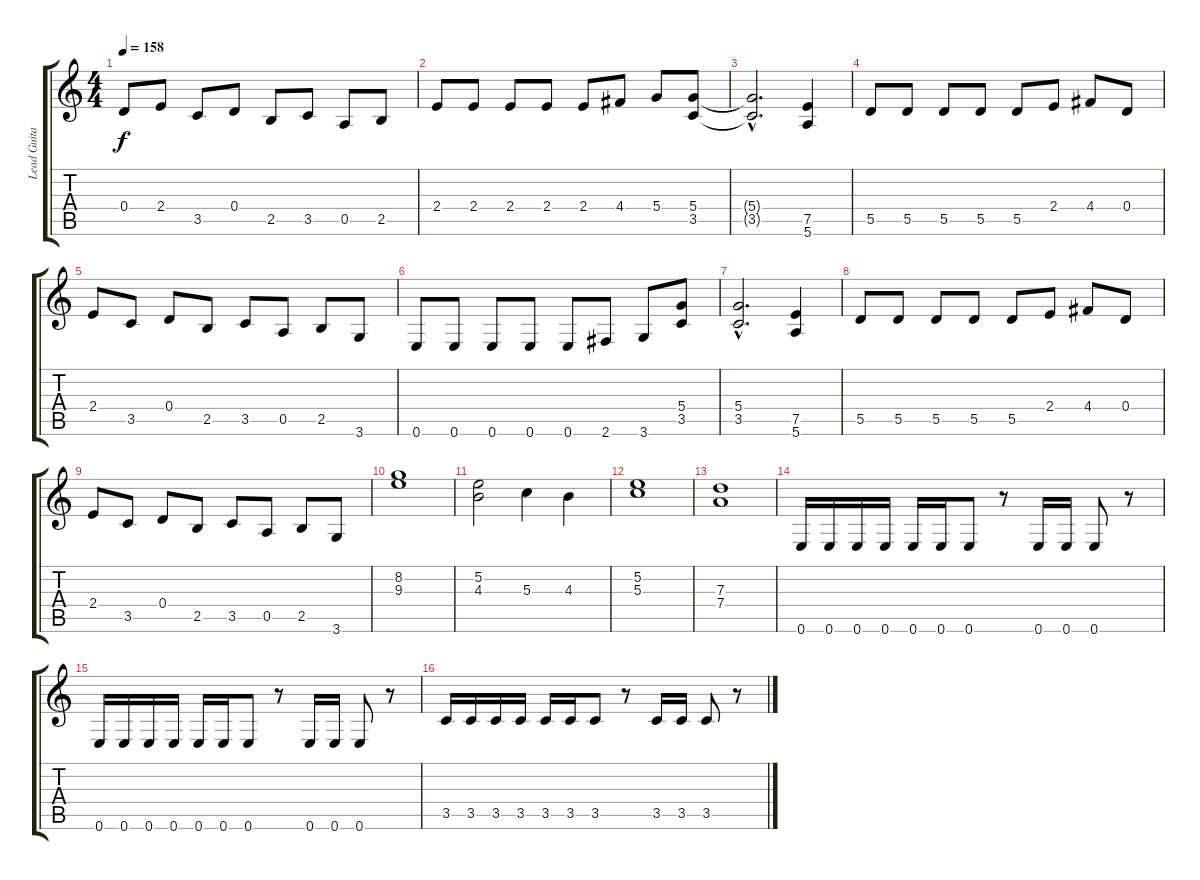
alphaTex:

\track ("Lead Guitar" "Lead Guita") {instrument distortionguitar}
\staff {score tabs}
\tuning (E4 B3 G3 D3 A2 E2) {hide}
\ts (4 4)
\tempo 158
\clef g2
\ks c
0.4.8{dy f} 2.4.8 3.5.8 0.4.8 2.5.8 3.5.8 0.5.8 2.5.8 |
2.4.8 2.4.8 2.4.8 2.4.8 2.4.8 4.4.8 5.4.8 (5.4 3.5).8 |
(5.4{hac t} 3.5{hac t}).2{d} (7.5 5.6).4 |
5.5.8 5.5.8 5.5.8 5.5.8 5.5.8 2.4.8 4.4.8 0.4.8 |
2.4.8 3.5.8 0.4.8 2.5.8 3.5.8 0.5.8 2.5.8 3.6.8 |
0.6.8 0.6.8 0.6.8 0.6.8 0.6.8 2.6.8 3.6.8 (5.4 3.5).8 |
(5.4{hac} 3.5{hac}).2{d} (7.5 5.6).4 |
5.5.8 5.5.8 5.5.8 5.5.8 5.5.8 2.4.8 4.4.8 0.4.8 |
2.4.8 3.5.8 0.4.8 2.5.8 3.5.8 0.5.8 2.5.8 3.6.8 |
(8.2 9.3).1 |
(5.2 4.3).2 5.3.4 4.3.4 |
(5.2 5.3).1 |
(7.3 7.4).1 |
0.6.16 0.6.16 0.6.16 0.6.16 0.6.16 0.6.16 0.6.8 r.8 0.6.16 0.6.16 0.6.8 r.8 |
0.6.16 0.6.16 0.6.16 0.6.16 0.6.16 0.6.16 0.6.8 r.8 0.6.16 0.6.16 0.6.8 r.8 |
3.5.16 3.5.16 3.5.16 3.5.16 3.5.16 3.5.16 3.5.8 r.8 3.5.16 3.5.16 3.5.8 r.8
